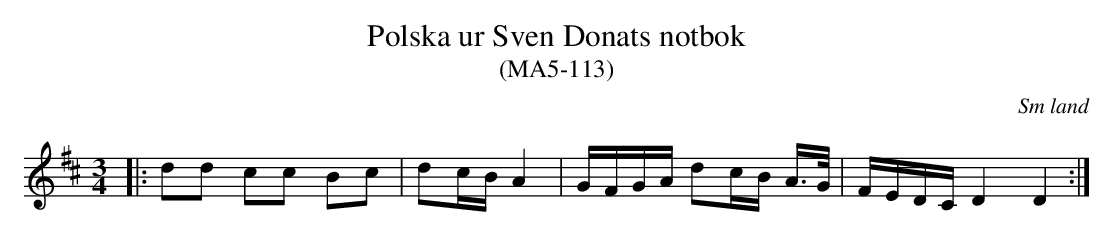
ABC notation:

X:1
T:Polska ur Sven Donats notbok
T:(MA5-113)
O:Sm land
M:3/4
L:1/16
K:D
|: d2d2 c2c2 B2c2 | d2cB A4 | GFGA d2cB A>G | FEDC D4 D4:|
